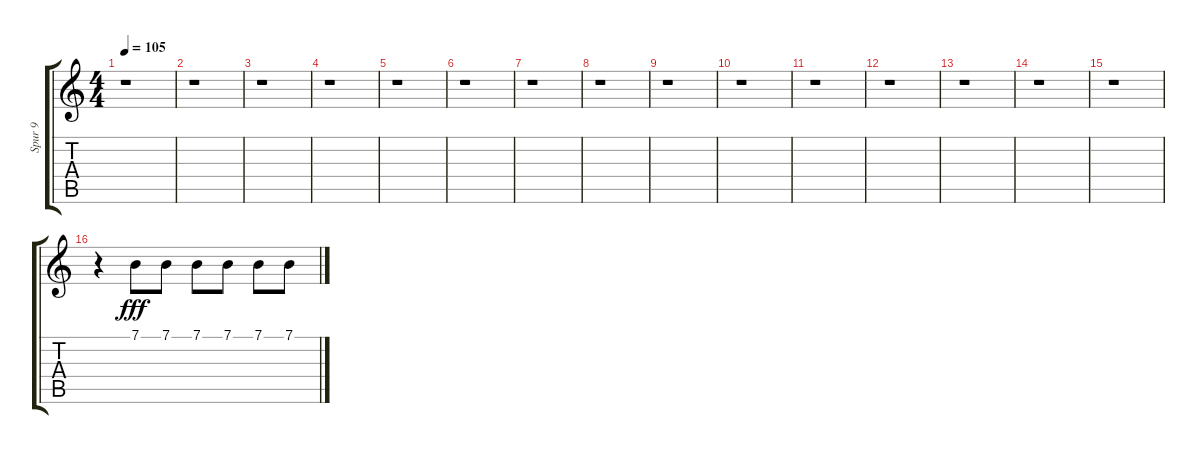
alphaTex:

\track ("Spur 9" "Spur 9") {instrument trumpet}
\staff {score tabs}
\tuning (E4 B3 G3 D3 A2 E2) {hide}
\ts (4 4)
\tempo 105
\clef g2
\ks c
r.1{dy fff} |
r.1 |
r.1 |
r.1 |
r.1 |
r.1 |
r.1 |
r.1 |
r.1 |
r.1 |
r.1 |
r.1 |
r.1 |
r.1 |
r.1 |
r.4 7.1.8 7.1.8 7.1.8 7.1.8 7.1.8 7.1.8
